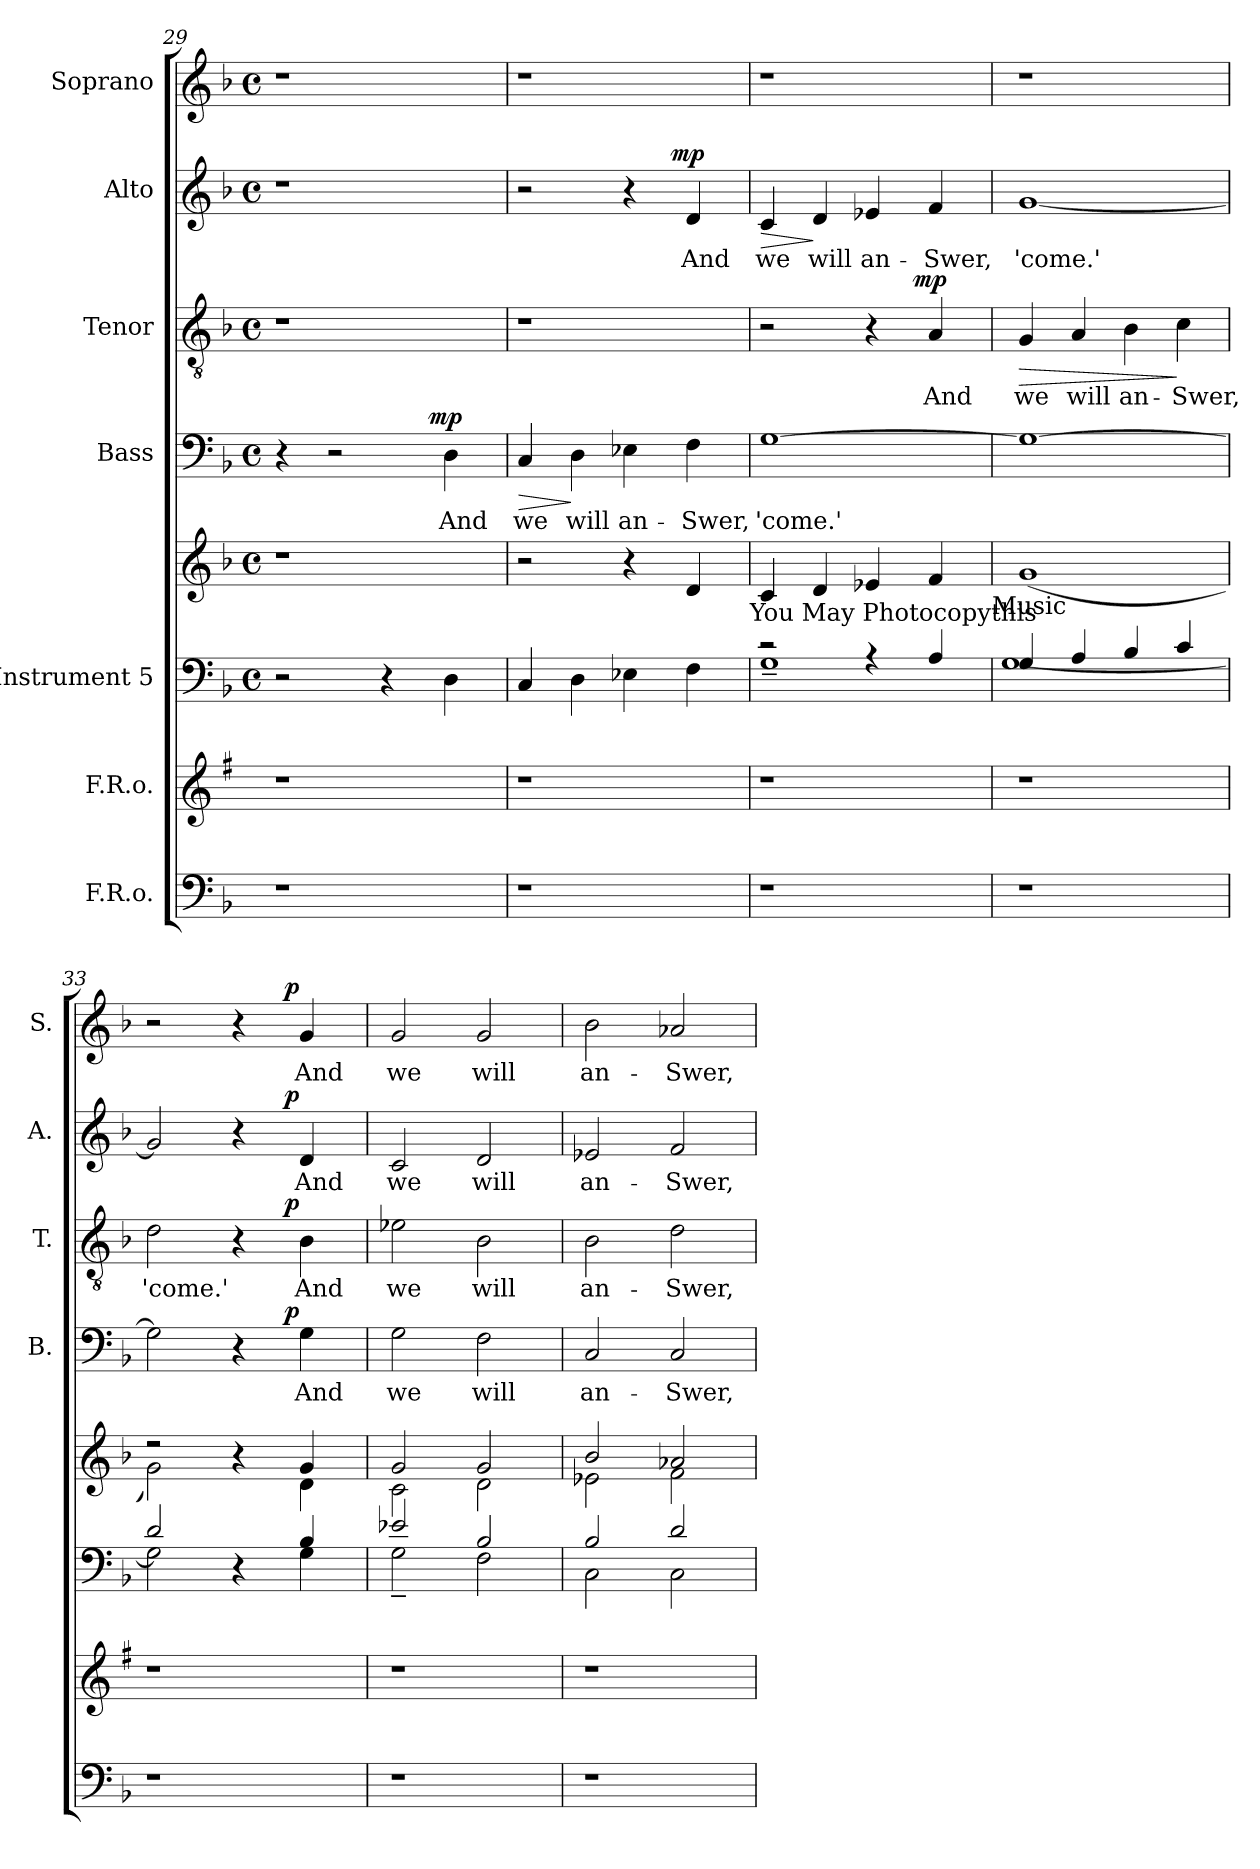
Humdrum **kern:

**kern	**kern	**kern	**kern	**kern	**text	**dynam	**kern	**text	**dynam	**kern	**text	**dynam	**kern	**text	**dynam
*part7	*part6	*part5	*part5	*part4	*part4	*part4	*part3	*part3	*part3	*part2	*part2	*part2	*part1	*part1	*part1
*staff8	*staff7	*staff6	*staff5	*staff4	*staff4	*staff4	*staff3	*staff3	*staff3	*staff2	*staff2	*staff2	*staff1	*staff1	*staff1
*I"F.R.o.	*I"F.R.o.	*I"Instrument 5	*	*I"Bass	*	*	*I"Tenor	*	*	*I"Alto	*	*	*I"Soprano	*	*
*	*	*	*	*I'B.	*	*	*I'T.	*	*	*I'A.	*	*	*I'S.	*	*
!!LO:LB:g=z
*clefF4	*clefG2	*clefF4	*clefG2	*clefF4	*	*	*clefGv2	*	*	*clefG2	*	*	*clefG2	*	*
*k[b-]	*k[f#]	*k[b-]	*k[b-]	*k[b-]	*	*	*k[b-]	*	*	*k[b-]	*	*	*k[b-]	*	*
*F:	*G:	*F:	*F:	*F:	*	*	*F:	*	*	*F:	*	*	*F:	*	*
*	*	*M4/4	*M4/4	*M4/4	*	*	*M4/4	*	*	*M4/4	*	*	*M4/4	*	*
*	*	*met(c)	*met(c)	*met(c)	*	*	*met(c)	*	*	*met(c)	*	*	*met(c)	*	*
=29	=29	=29	=29	=29	=29	=29	=29	=29	=29	=29	=29	=29	=29	=29	=29
*	*	*	*	*^	*	*	*	*	*	*	*	*	*	*	*
1r	1r	2r	1r	4r	2ryy	.	.	1r	.	.	1r	.	.	1r	.	.
.	.	.	.	2r	.	.	.	.	.	.	.	.	.	.	.	.
.	.	4r	.	.	8..ryy	.	.	.	.	.	.	.	.	.	.	.
!	!	!	!	!	!	!	!LO:DY:a	!	!	!	!	!	!	!	!	!
.	.	.	.	.	4ryy	.	mp	.	.	.	.	.	.	.	.	.
!	!	!	!	!	!	!LO:LY:b:cj	!	!	!	!	!	!	!	!	!	!
.	.	4D\	.	4D\	.	And	.	.	.	.	.	.	.	.	.	.
.	.	.	.	.	32ryy	.	.	.	.	.	.	.	.	.	.	.
=30	=30	=30	=30	=30	=30	=30	=30	=30	=30	=30	=30	=30	=30	=30	=30	=30
!	!	!	!	!	!	!LO:LY:b:cj	!LO:HP:b	!	!	!	!	!	!	!	!	!
*	*	*	*	*v	*v	*	*	*	*	*	*^	*	*	*	*	*
1r	1r	4C/	2r	4C/	we	>	1r	.	.	2r	2ryy	.	.	1r	.	.
!	!	!	!	!	!LO:LY:b:cj	!	!	!	!	!	!	!	!	!	!	!
.	.	4D\	.	4D\	will	]	.	.	.	.	.	.	.	.	.	.
!	!	!	!	!	!LO:LY:b:cj	!	!	!	!	!	!	!	!	!	!	!
.	.	4E-X\	4r	4E-X\	an-	.	.	.	.	4r	8..ryy	.	.	.	.	.
!	!	!	!	!	!	!	!	!	!	!	!	!	!LO:DY:a	!	!	!
.	.	.	.	.	.	.	.	.	.	.	4ryy	.	mp	.	.	.
!	!	!	!	!	!LO:LY:b:cj	!	!	!	!	!	!	!LO:LY:b:cj	!	!	!	!
.	.	4F\	4d/	4F\	-Swer,	.	.	.	.	4d/	.	And	.	.	.	.
.	.	.	.	.	.	.	.	.	.	.	32ryy	.	.	.	.	.
!	!	!	!LO:TX:b:t=You May Photocopythis	!	!	!	!	!	!	!	!	!	!	!	!	!
=31	=31	=31	=31	=31	=31	=31	=31	=31	=31	=31	=31	=31	=31	=31	=31	=31
*	*	*^	*	*	*	*	*	*	*	*	*	*	*	*	*	*
!	!	!	!	!	!	!LO:LY:b	!	!	!	!	!	!	!LO:LY:b:cj	!LO:HP:b	!	!	!
*	*	*	*	*	*	*	*	*^	*	*	*v	*v	*	*	*	*	*
1r	1r	2r	1G~>	4c/	[>1G	'come.'	.	2r	2ryy	.	.	4c/	we	>	1r	.	.
!	!	!	!	!	!	!	!	!	!	!	!	!	!LO:LY:b:cj	!	!	!	!
.	.	.	.	4d/	.	.	.	.	.	.	.	4d/	will	]	.	.	.
!	!	!	!	!	!	!	!	!	!	!	!	!	!LO:LY:b:cj	!	!	!	!
.	.	4rA	.	4e-X/	.	.	.	4r	8..ryy	.	.	4e-X/	an-	.	.	.	.
!	!	!	!	!	!	!	!	!	!	!	!LO:DY:a	!	!	!	!	!	!
.	.	.	.	.	.	.	.	.	4ryy	.	mp	.	.	.	.	.	.
!	!	!	!	!	!	!	!	!	!	!LO:LY:b:cj	!	!	!LO:LY:b:cj	!	!	!	!
.	.	4A/	.	4f/	.	.	.	4A/	.	And	.	4f/	-Swer,	.	.	.	.
.	.	.	.	.	.	.	.	.	32ryy	.	.	.	.	.	.	.	.
!	!	!	!	!LO:TX:b:t=Music	!	!	!	!	!	!	!	!	!	!	!	!	!
=32	=32	=32	=32	=32	=32	=32	=32	=32	=32	=32	=32	=32	=32	=32	=32	=32	=32
!	!	!	!	!	!	!	!	!	!	!LO:LY:b:cj	!LO:HP:b	!	!LO:LY:b	!	!	!	!
*	*	*	*	*	*	*	*	*v	*v	*	*	*	*	*	*	*	*
1r	1r	4G/	[>1G	(>1g	1G_<	.	.	4G/	we	>	[>1g	'come.'	.	1r	.	.
!	!	!	!	!	!	!	!	!	!LO:LY:b:cj	!	!	!	!	!	!	!
.	.	4A/	.	.	.	.	.	4A/	will	.	.	.	.	.	.	.
!	!	!	!	!	!	!	!	!	!LO:LY:b:cj	!	!	!	!	!	!	!
.	.	4B-/	.	.	.	.	.	4B-\	an-	.	.	.	.	.	.	.
!	!	!	!	!	!	!	!	!	!LO:LY:b:cj	!	!	!	!	!	!	!
.	.	4c/	.	.	.	.	.	4c\	-Swer,	]	.	.	.	.	.	.
!!LO:PB:g=z
=33	=33	=33	=33	=33	=33	=33	=33	=33	=33	=33	=33	=33	=33	=33	=33	=33
*	*	*	*	*^	*	*	*	*	*	*	*	*	*	*	*	*
!	!	!	!	!	!	!	!	!	!	!LO:LY:b:cj	!	!	!	!	!	!	!
*	*	*	*	*	*	*^	*	*	*^	*	*	*^	*	*	*^	*	*
1r	1r	2d/	2G\]	2r	2g\)	2G\]	2ryy	.	.	2d\	2ryy	'come.'	.	2g/]	2ryy	.	.	2r	2ryy	.	.
.	.	4r	4ryy	4r	4ryy	4r	8..ryy	.	.	4r	8..ryy	.	.	4r	8..ryy	.	.	4r	8..ryy	.	.
!	!	!	!	!	!	!	!	!	!LO:DY:a	!	!	!	!LO:DY:a	!	!	!	!LO:DY:a	!	!	!	!LO:DY:a
.	.	.	.	.	.	.	4ryy	.	p	.	4ryy	.	p	.	4ryy	.	p	.	4ryy	.	p
!	!	!	!	!	!	!	!	!LO:LY:b:cj	!	!	!	!LO:LY:b:cj	!	!	!	!LO:LY:b:cj	!	!	!	!LO:LY:b:cj	!
.	.	4B-/	4G\	4g/	4d\	4G\	.	And	.	4B-\	.	And	.	4d/	.	And	.	4g/	.	And	.
.	.	.	.	.	.	.	32ryy	.	.	.	32ryy	.	.	.	32ryy	.	.	.	32ryy	.	.
=34	=34	=34	=34	=34	=34	=34	=34	=34	=34	=34	=34	=34	=34	=34	=34	=34	=34	=34	=34	=34	=34
!	!	!	!	!	!	!	!	!LO:LY:b:cj	!	!	!	!LO:LY:b:cj	!	!	!	!LO:LY:b:cj	!	!	!	!LO:LY:b:cj	!
*	*	*	*	*	*	*v	*v	*	*	*	*	*	*	*v	*v	*	*	*v	*v	*	*
*	*	*	*	*	*	*	*	*	*v	*v	*	*	*	*	*	*	*	*
1r	1r	2e-X/	2G~>\	2g/	2c\	2G\	we	.	2e-X\	we	.	2c/	we	.	2g/	we	.
!	!	!	!	!	!	!	!LO:LY:b:cj	!	!	!LO:LY:b:cj	!	!	!LO:LY:b:cj	!	!	!LO:LY:b:cj	!
.	.	2B-/	2F\	2g/	2d\	2F\	will	.	2B-\	will	.	2d/	will	.	2g/	will	.
=35	=35	=35	=35	=35	=35	=35	=35	=35	=35	=35	=35	=35	=35	=35	=35	=35	=35
!	!	!	!	!	!	!	!LO:LY:b:cj	!	!	!LO:LY:b:cj	!	!	!LO:LY:b:cj	!	!	!LO:LY:b:cj	!
1r	1r	2B-/	2C\	2b-/	2e-X\	2C/	an-	.	2B-\	an-	.	2e-X/	an-	.	2b-\	an-	.
!	!	!	!	!	!	!	!LO:LY:b:cj	!	!	!LO:LY:b:cj	!	!	!LO:LY:b:cj	!	!	!LO:LY:b:cj	!
.	.	2d/	2C\	2a-X/	2f\	2C/	-Swer,	.	2d\	-Swer,	.	2f/	-Swer,	.	2a-X/	-Swer,	.
*	*	*v	*v	*	*	*	*	*	*	*	*	*	*	*	*	*	*
*	*	*	*v	*v	*	*	*	*	*	*	*	*	*	*	*	*
=	=	=	=	=	=	=	=	=	=	=	=	=	=	=	=
*-	*-	*-	*-	*-	*-	*-	*-	*-	*-	*-	*-	*-	*-	*-	*-
